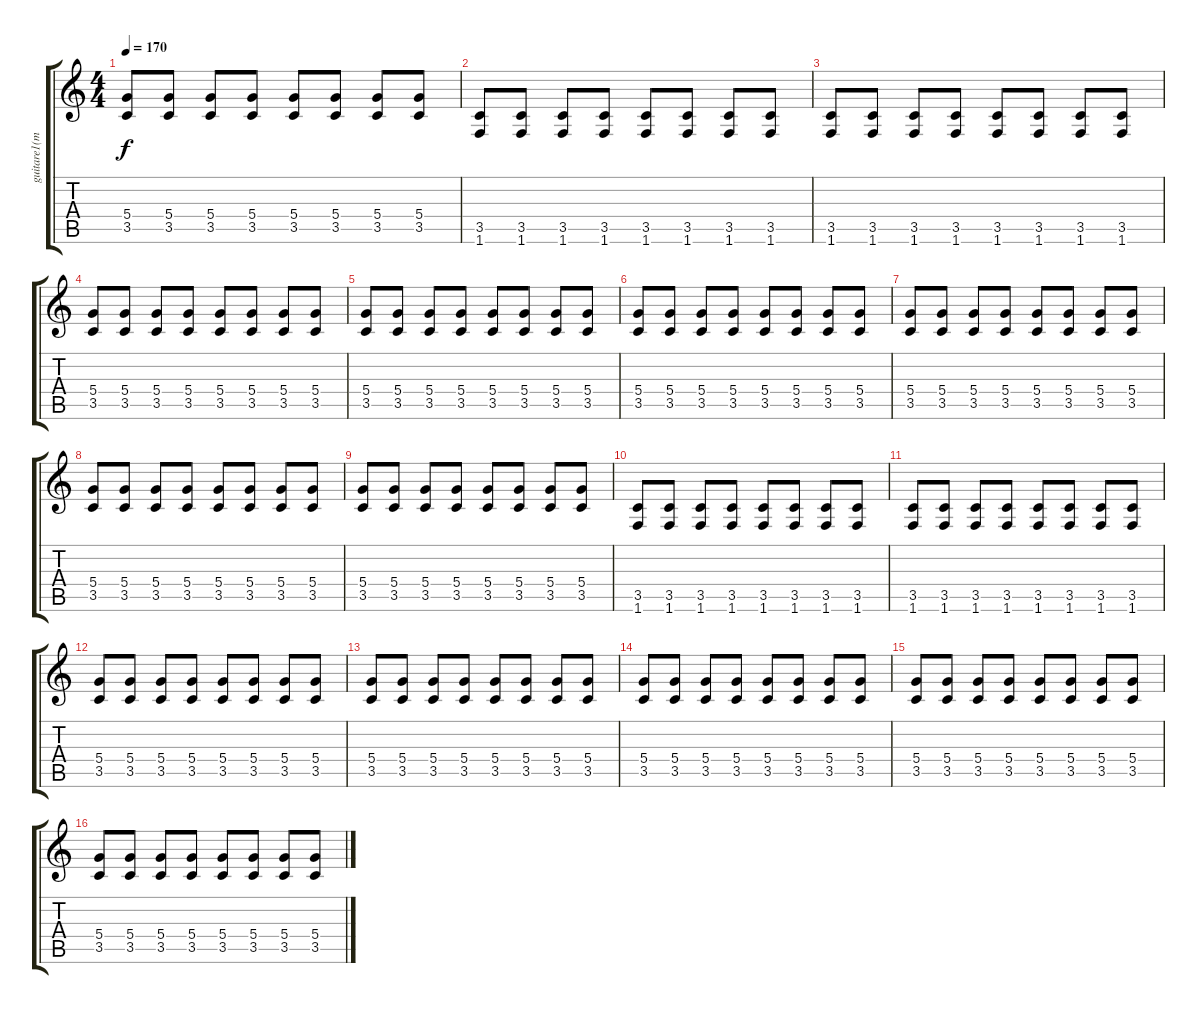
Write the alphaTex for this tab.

\track ("guitare1(mick)" "guitare1(m") {instrument distortionguitar}
\staff {score tabs}
\tuning (E4 B3 G3 D3 A2 E2) {hide}
\ts (4 4)
\tempo 170
\clef g2
\ks c
(5.4 3.5).8{dy f} (5.4 3.5).8 (5.4 3.5).8 (5.4 3.5).8 (5.4 3.5).8 (5.4 3.5).8 (5.4 3.5).8 (5.4 3.5).8 |
(3.5 1.6).8 (3.5 1.6).8 (3.5 1.6).8 (3.5 1.6).8 (3.5 1.6).8 (3.5 1.6).8 (3.5 1.6).8 (3.5 1.6).8 |
(3.5 1.6).8 (3.5 1.6).8 (3.5 1.6).8 (3.5 1.6).8 (3.5 1.6).8 (3.5 1.6).8 (3.5 1.6).8 (3.5 1.6).8 |
(5.4 3.5).8 (5.4 3.5).8 (5.4 3.5).8 (5.4 3.5).8 (5.4 3.5).8 (5.4 3.5).8 (5.4 3.5).8 (5.4 3.5).8 |
(5.4 3.5).8 (5.4 3.5).8 (5.4 3.5).8 (5.4 3.5).8 (5.4 3.5).8 (5.4 3.5).8 (5.4 3.5).8 (5.4 3.5).8 |
(5.4 3.5).8{volume 2} (5.4 3.5).8 (5.4 3.5).8 (5.4 3.5).8 (5.4 3.5).8 (5.4 3.5).8 (5.4 3.5).8 (5.4 3.5).8 |
(5.4 3.5).8 (5.4 3.5).8 (5.4 3.5).8 (5.4 3.5).8 (5.4 3.5).8 (5.4 3.5).8 (5.4 3.5).8 (5.4 3.5).8 |
(5.4 3.5).8 (5.4 3.5).8 (5.4 3.5).8 (5.4 3.5).8 (5.4 3.5).8 (5.4 3.5).8 (5.4 3.5).8 (5.4 3.5).8 |
(5.4 3.5).8 (5.4 3.5).8 (5.4 3.5).8 (5.4 3.5).8 (5.4 3.5).8 (5.4 3.5).8 (5.4 3.5).8 (5.4 3.5).8 |
(3.5 1.6).8 (3.5 1.6).8 (3.5 1.6).8 (3.5 1.6).8 (3.5 1.6).8 (3.5 1.6).8 (3.5 1.6).8 (3.5 1.6).8 |
(3.5 1.6).8 (3.5 1.6).8 (3.5 1.6).8 (3.5 1.6).8 (3.5 1.6).8 (3.5 1.6).8 (3.5 1.6).8 (3.5 1.6).8 |
(5.4 3.5).8 (5.4 3.5).8 (5.4 3.5).8 (5.4 3.5).8 (5.4 3.5).8 (5.4 3.5).8 (5.4 3.5).8 (5.4 3.5).8 |
(5.4 3.5).8 (5.4 3.5).8 (5.4 3.5).8 (5.4 3.5).8 (5.4 3.5).8 (5.4 3.5).8 (5.4 3.5).8 (5.4 3.5).8 |
(5.4 3.5).8{volume 1} (5.4 3.5).8 (5.4 3.5).8 (5.4 3.5).8 (5.4 3.5).8 (5.4 3.5).8 (5.4 3.5).8 (5.4 3.5).8 |
(5.4 3.5).8{volume 1} (5.4 3.5).8 (5.4 3.5).8 (5.4 3.5).8 (5.4 3.5).8 (5.4 3.5).8 (5.4 3.5).8 (5.4 3.5).8 |
(5.4 3.5).8 (5.4 3.5).8 (5.4 3.5).8 (5.4 3.5).8 (5.4 3.5).8 (5.4 3.5).8 (5.4 3.5).8 (5.4 3.5).8
